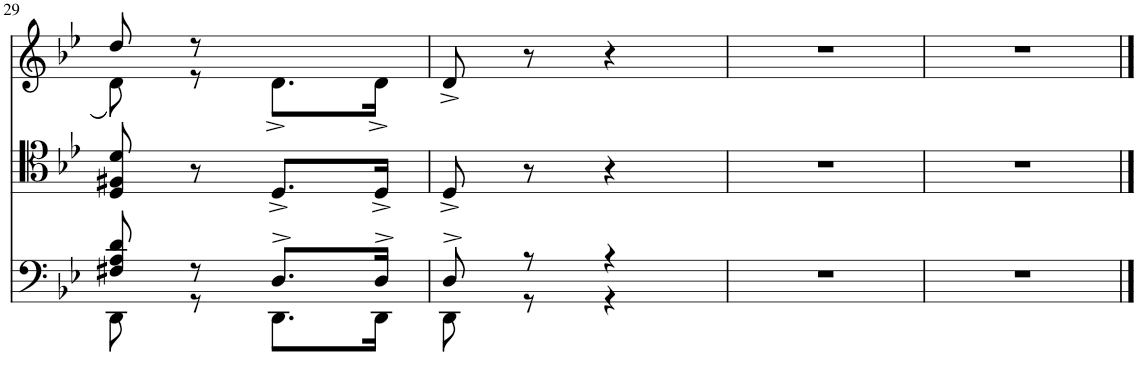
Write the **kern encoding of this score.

**kern	**kern	**kern
*part1	*part1	*part1
*staff3	*staff2	*staff1
*I"Piano	*	*
*I'Pno.	*	*
!!LO:PB:g=z
*clefF4	*clefC4	*clefG2
*k[b-e-]	*k[b-e-]	*k[b-e-]
*M2/4	*M2/4	*M2/4
=29	=29	=29
*^	*	*^
8DD\	8F#X/ 8A/ 8d/	8D/ 8F#X/ 8d/	8dd/	8d\
8r	8r	8r	8r	8r
8.DD\L	8.D^/L	8.D^/L	4ryy	8.d^\L
16DD\Jk	16D^/Jk	16D^/Jk	.	16d^\Jk
*	*	*	*v	*v
=30	=30	=30	=30
8DD\	8D^/	8D^/	8d^/
8r	8r	8r	8r
4r	4r	4r	4r
*v	*v	*	*
=31	=31	=31
2r	2r	2r
=32	=32	=32
2r	2r	2r
==	==	==
*-	*-	*-
